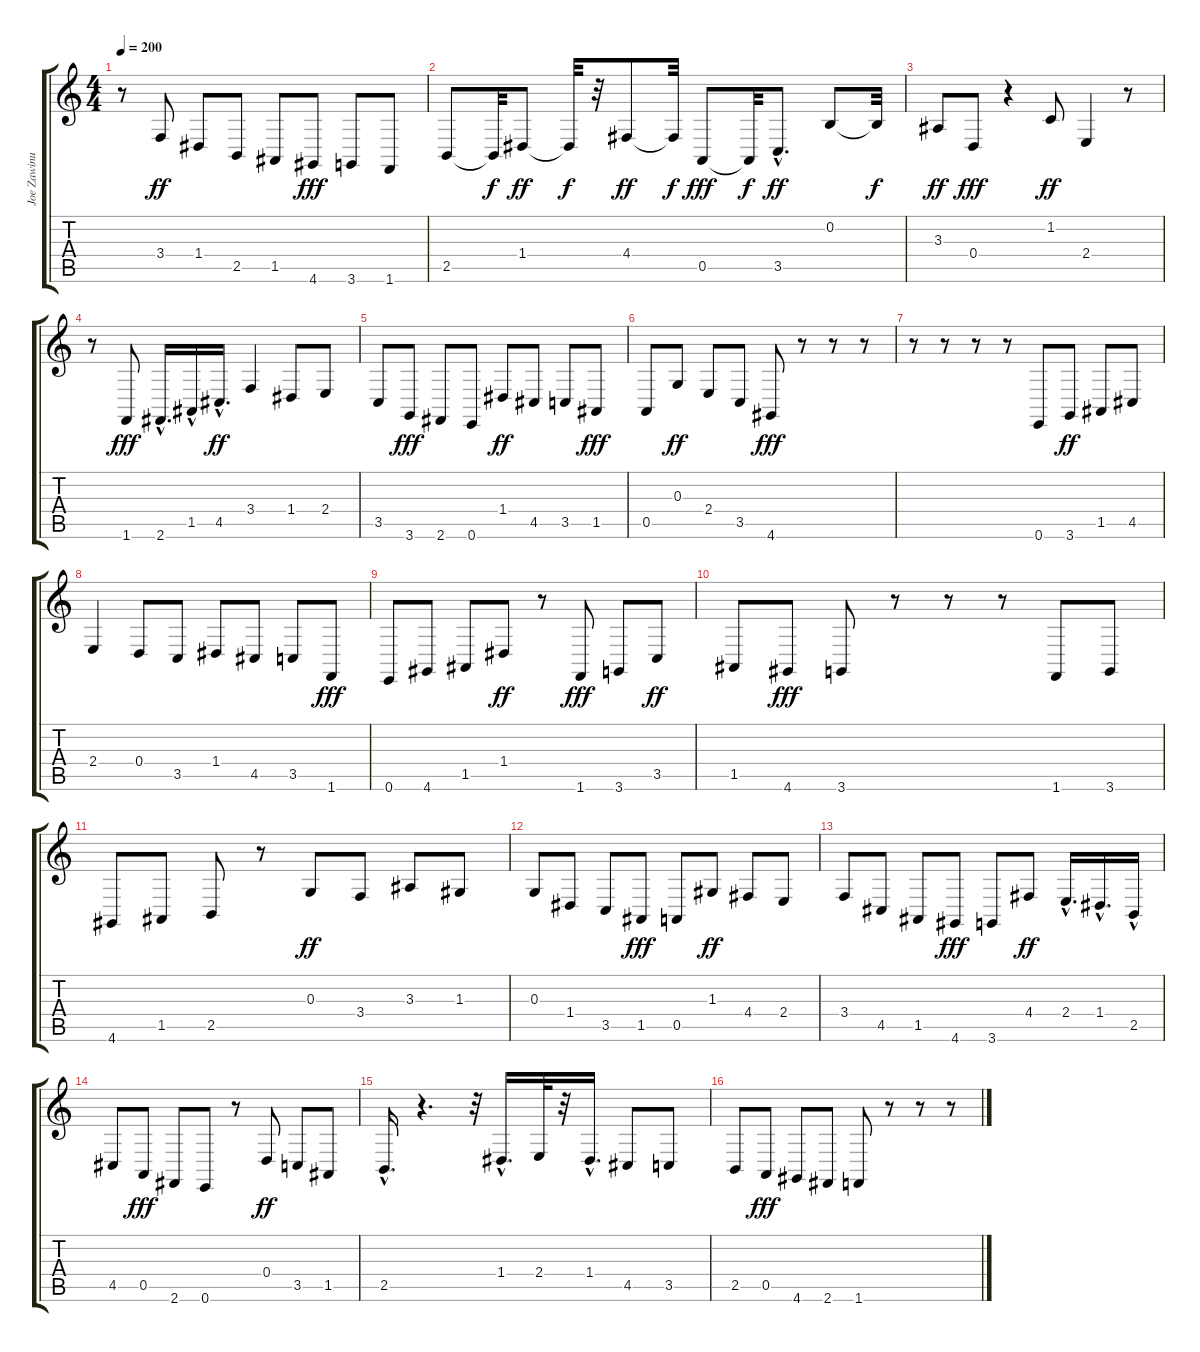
\track ("Joe Zawinul" "Joe Zawinu") {instrument acousticgrandpiano}
\staff {score tabs}
\tuning (E4 B3 G3 D3 A2 E2) {hide}
\ts (4 4)
\tempo 200
\clef g2
\ks c
r.8{dy f} 3.4.8{dy ff} 1.4.8 2.5.8 1.5.8 4.6.8{dy fff} 3.6.8 1.6.8 |
2.5.8 2.5{t}.32{dy f} 1.4.8{dy ff} 1.4{t}.32{dy f} r.32 4.4.8{dy ff} 4.4{t}.32{dy f} 0.5.8{dy fff} 0.5{t}.32{dy f} 3.5{hac}.8{d dy ff} 0.2.8 0.2{t}.32{dy f} |
3.3.8{dy ff} 0.4.8{dy fff} r.4 1.2.8{dy ff} 2.4.4 r.8 |
r.8 1.6.8{dy fff} 2.6{hac}.16{d} 1.5{hac}.16 4.5{hac}.16{d dy ff} 3.4.4 1.4.8 2.4.8 |
3.5.8 3.6.8{dy fff} 2.6.8 0.6.8 1.4.8{dy ff} 4.5.8 3.5.8 1.5.8{dy fff} |
0.5.8 0.3.8{dy ff} 2.4.8 3.5.8 4.6.8{dy fff} r.8 r.8 r.8 |
r.8 r.8 r.8 r.8 0.6.8 3.6.8{dy ff} 1.5.8 4.5.8 |
2.4.4 0.4.8 3.5.8 1.4.8 4.5.8 3.5.8 1.6.8{dy fff} |
0.6.8 4.6.8 1.5.8 1.4.8{dy ff} r.8 1.6.8{dy fff} 3.6.8 3.5.8{dy ff} |
1.5.8 4.6.8{dy fff} 3.6.8 r.8 r.8 r.8 1.6.8 3.6.8 |
4.6.8 1.5.8 2.5.8 r.8 0.3.8{dy ff} 3.4.8 3.3.8 1.3.8 |
0.3.8 1.4.8 3.5.8 1.5.8{dy fff} 0.5.8 1.3.8{dy ff} 4.4.8 2.4.8 |
3.4.8 4.5.8 1.5.8 4.6.8{dy fff} 3.6.8 4.4.8{dy ff} 2.4{hac}.16{d} 1.4{hac}.16{d} 2.5{hac}.16 |
4.5.8 0.5.8{dy fff} 2.6.8 0.6.8 r.8 0.4.8{dy ff} 3.5.8 1.5.8 |
2.5{hac}.16{d} r.4{d} r.32 1.4{hac}.16{d} 2.4.32 r.32 1.4{hac}.16{d} 4.5.8 3.5.8 |
2.5.8 0.5.8{dy fff} 4.6.8 2.6.8 1.6.8 r.8 r.8 r.8
